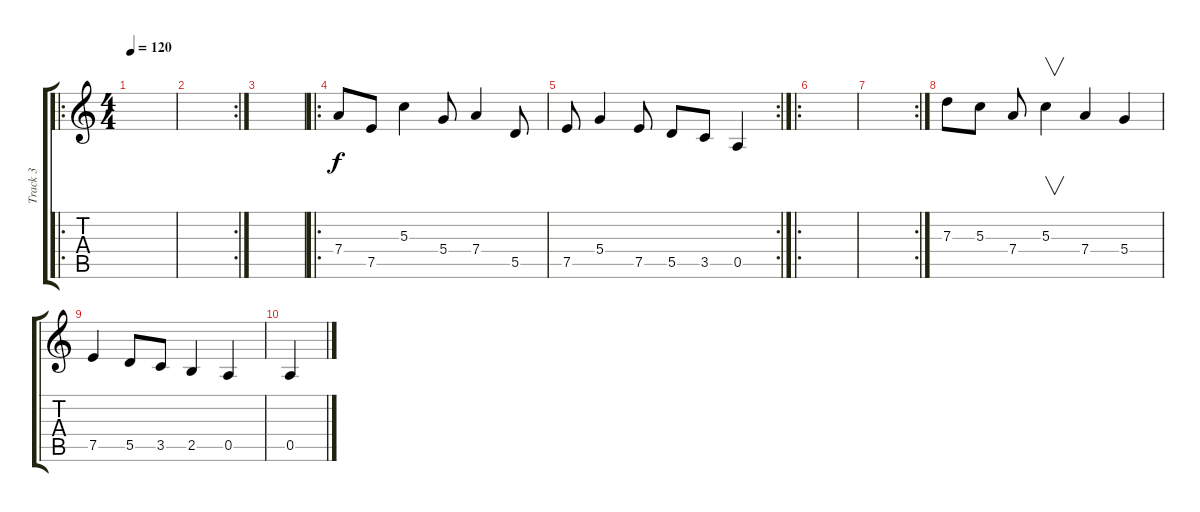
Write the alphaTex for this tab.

\track ("Track 3" "Track 3") {instrument distortionguitar}
\staff {score tabs}
\tuning (E4 B3 G3 D3 A2 E2) {hide}
\ro
\ts (4 4)
\tempo 120
\clef g2
\ks c
|
\rc 2
|
|
\ro
7.4.8 7.5.8 5.3.4 5.4.8 7.4.4 5.5.8 |
\rc 2
7.5.8 5.4.4 7.5.8 5.5.8 3.5.8 0.5.4 |
\ro
|
\rc 2
|
7.3.8 5.3.8 7.4.8 5.3.4{v} 7.4.4 5.4.4 |
7.5.4 5.5.8 3.5.8 2.5.4 0.5.4 |
0.5.4
